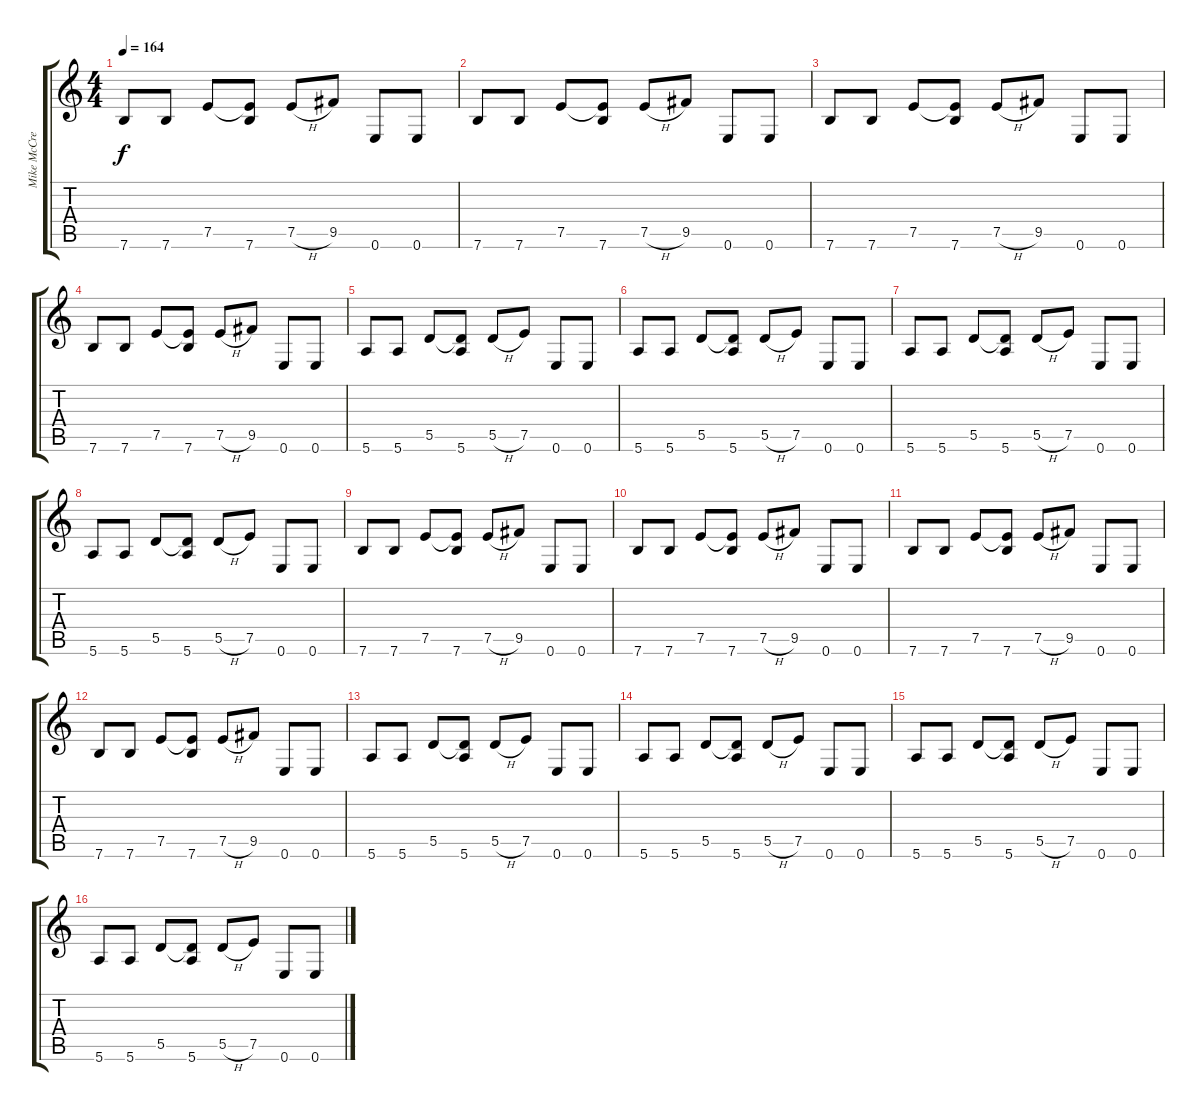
\track ("Mike McCready" "Mike McCre") {instrument distortionguitar}
\staff {score tabs}
\tuning (E4 B3 G3 D3 A2 E2) {hide}
\ts (4 4)
\tempo 164
\clef g2
\ks c
7.6.8{dy f} 7.6.8 7.5.8 (7.5{t} 7.6).8 7.5{h}.8 9.5.8 0.6.8 0.6.8 |
7.6.8 7.6.8 7.5.8 (7.5{t} 7.6).8 7.5{h}.8 9.5.8 0.6.8 0.6.8 |
7.6.8 7.6.8 7.5.8 (7.5{t} 7.6).8 7.5{h}.8 9.5.8 0.6.8 0.6.8 |
7.6.8 7.6.8 7.5.8 (7.5{t} 7.6).8 7.5{h}.8 9.5.8 0.6.8 0.6.8 |
5.6.8 5.6.8 5.5.8 (5.5{t} 5.6).8 5.5{h}.8 7.5.8 0.6.8 0.6.8 |
5.6.8 5.6.8 5.5.8 (5.5{t} 5.6).8 5.5{h}.8 7.5.8 0.6.8 0.6.8 |
5.6.8 5.6.8 5.5.8 (5.5{t} 5.6).8 5.5{h}.8 7.5.8 0.6.8 0.6.8 |
5.6.8 5.6.8 5.5.8 (5.5{t} 5.6).8 5.5{h}.8 7.5.8 0.6.8 0.6.8 |
7.6.8 7.6.8 7.5.8 (7.5{t} 7.6).8 7.5{h}.8 9.5.8 0.6.8 0.6.8 |
7.6.8 7.6.8 7.5.8 (7.5{t} 7.6).8 7.5{h}.8 9.5.8 0.6.8 0.6.8 |
7.6.8 7.6.8 7.5.8 (7.5{t} 7.6).8 7.5{h}.8 9.5.8 0.6.8 0.6.8 |
7.6.8 7.6.8 7.5.8 (7.5{t} 7.6).8 7.5{h}.8 9.5.8 0.6.8 0.6.8 |
5.6.8 5.6.8 5.5.8 (5.5{t} 5.6).8 5.5{h}.8 7.5.8 0.6.8 0.6.8 |
5.6.8 5.6.8 5.5.8 (5.5{t} 5.6).8 5.5{h}.8 7.5.8 0.6.8 0.6.8 |
5.6.8 5.6.8 5.5.8 (5.5{t} 5.6).8 5.5{h}.8 7.5.8 0.6.8 0.6.8 |
5.6.8 5.6.8 5.5.8 (5.5{t} 5.6).8 5.5{h}.8 7.5.8 0.6.8 0.6.8
